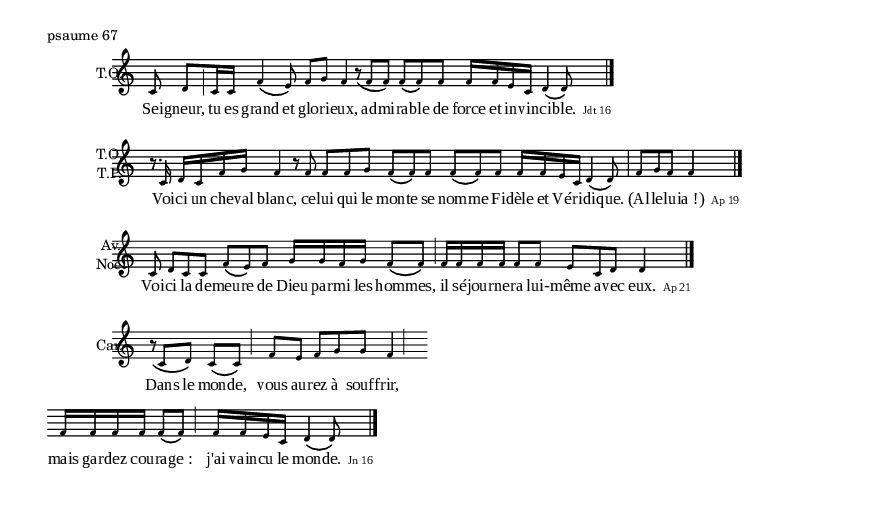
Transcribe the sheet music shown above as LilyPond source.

\version "2.12.0"
\include "definitions.ly"

\markup { psaume 67}
\relative c' { 
	\new Staff {
		\cadenzaOn
		\set Staff.instrumentName = \markup{ \center-column { T.O. } }
		
		c8 d[ \cesuretresbasse c16 c] \times 2/3 { f4\( e8\) } f[ g] f4 \times 2/3 { r8_\( f[ f\)] } \times 2/3 { f[\( f\) f] } f16[ f e c] \times 2/3 { d4\( d8\) }
		
		
		
		\endBar
	}

	\addlyrics {
		
		Sei -- gneur, tu es grand et glo -- ri -- eux, ad -- mi -- ra -- ble de force et in -- vin -- ci -- ble.
		\markup { \citation #"Jdt 16" } }
	
	
}

\relative c' { 
	\new Staff {
		\cadenzaOn
		
		\set Staff.instrumentName = \markup{ \center-column { T.O. T.P.} }
		r8. c16 d[ c f g] f4 
		\pespace
		r8 f \times 2/3 { f[ f  g] } \times 2/3 { f[\( f\) f] } 
		\times 2/3 { f[\( f\) f] }
		f16[ f e c] \times 2/3 { d4\( d8\) }
		\barre \times 2/3 {f8[ g f]} f4
		
		
		
		\endBar
	}

	\addlyrics {
		
		Voi -- ci un che -- val blanc, ce -- lui qui le mon -- te se nom -- me Fi -- dèle et Vé -- ri -- di -- que. "(Al" -- le -- lu -- "ia !)"
		\markup { \citation #"Ap 19" } }
	
	
}

\relative c' { 
	\new Staff {
		\cadenzaOn
		
		\set Staff.instrumentName = \markup{ \center-column { Av. Noël } }
		
		c8 \times 2/3 { d[ c  c] } \times 2/3 { f[\( e\) f] } g16[ g f g] f8[\( f\)] \cesure f16[ f f f] f8[ f] \times 2/3 { e[ c d] } d4
		
		
		
		\endBar
	}

	\addlyrics {
		
		Voi -- ci la de -- meu -- re de Dieu par -- mi les hom -- mes, il sé -- jour -- ne -- ra lui- -- même a -- vec eux.
		\markup { \citation #"Ap 21" } }
	
	
}

\relative c' { 
	\new Staff {
		\cadenzaOn
		
		\set Staff.instrumentName = \markup{ \center-column { Car.} }
		\times 2/3 { r8_\( c[  d\)] } c[\( c\)]
		\cesure \pespace f[ e] \times 2/3 { f[ g g] } f4 			\cesure \pespace \indentLine
		 f16[ f f f] f8[\( f\)]
		\cesure \pespace f16[ f e c] \times 2/3 { d4\( d8\) }
		
		
		
		\endBar
	}

	\addlyrics {
		
		Dans le mon -- de, vous au -- rez à  souff -- rir, mais gar -- dez cou -- ra -- "ge :" j'ai vain -- cu le mon -- de.
		\markup { \citation #"Jn 16" } }
	
	
}

 



